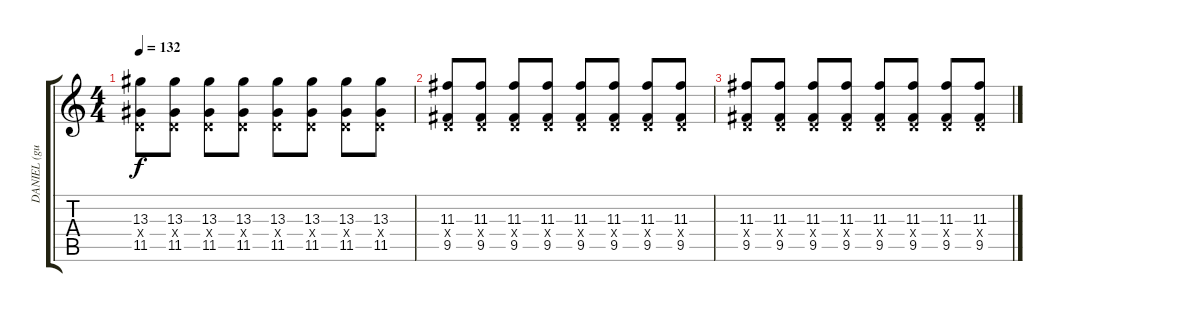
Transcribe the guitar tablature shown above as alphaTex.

\track ("DANIEL (guitarra)" "DANIEL (gu") {instrument distortionguitar}
\staff {score tabs}
\tuning (E4 B3 G3 D3 A2 E2) {hide}
\ts (4 4)
\tempo 132
\clef g2
\ks c
(13.3 0.4{x} 11.5).8{dy f} (13.3 0.4{x} 11.5).8 (13.3 0.4{x} 11.5).8 (13.3 0.4{x} 11.5).8 (13.3 0.4{x} 11.5).8 (13.3 0.4{x} 11.5).8 (13.3 0.4{x} 11.5).8 (13.3 0.4{x} 11.5).8 |
(11.3 0.4{x} 9.5).8 (11.3 0.4{x} 9.5).8 (11.3 0.4{x} 9.5).8 (11.3 0.4{x} 9.5).8 (11.3 0.4{x} 9.5).8 (11.3 0.4{x} 9.5).8 (11.3 0.4{x} 9.5).8 (11.3 0.4{x} 9.5).8 |
(11.3 0.4{x} 9.5).8 (11.3 0.4{x} 9.5).8 (11.3 0.4{x} 9.5).8 (11.3 0.4{x} 9.5).8 (11.3 0.4{x} 9.5).8 (11.3 0.4{x} 9.5).8 (11.3 0.4{x} 9.5).8 (11.3 0.4{x} 9.5).8
